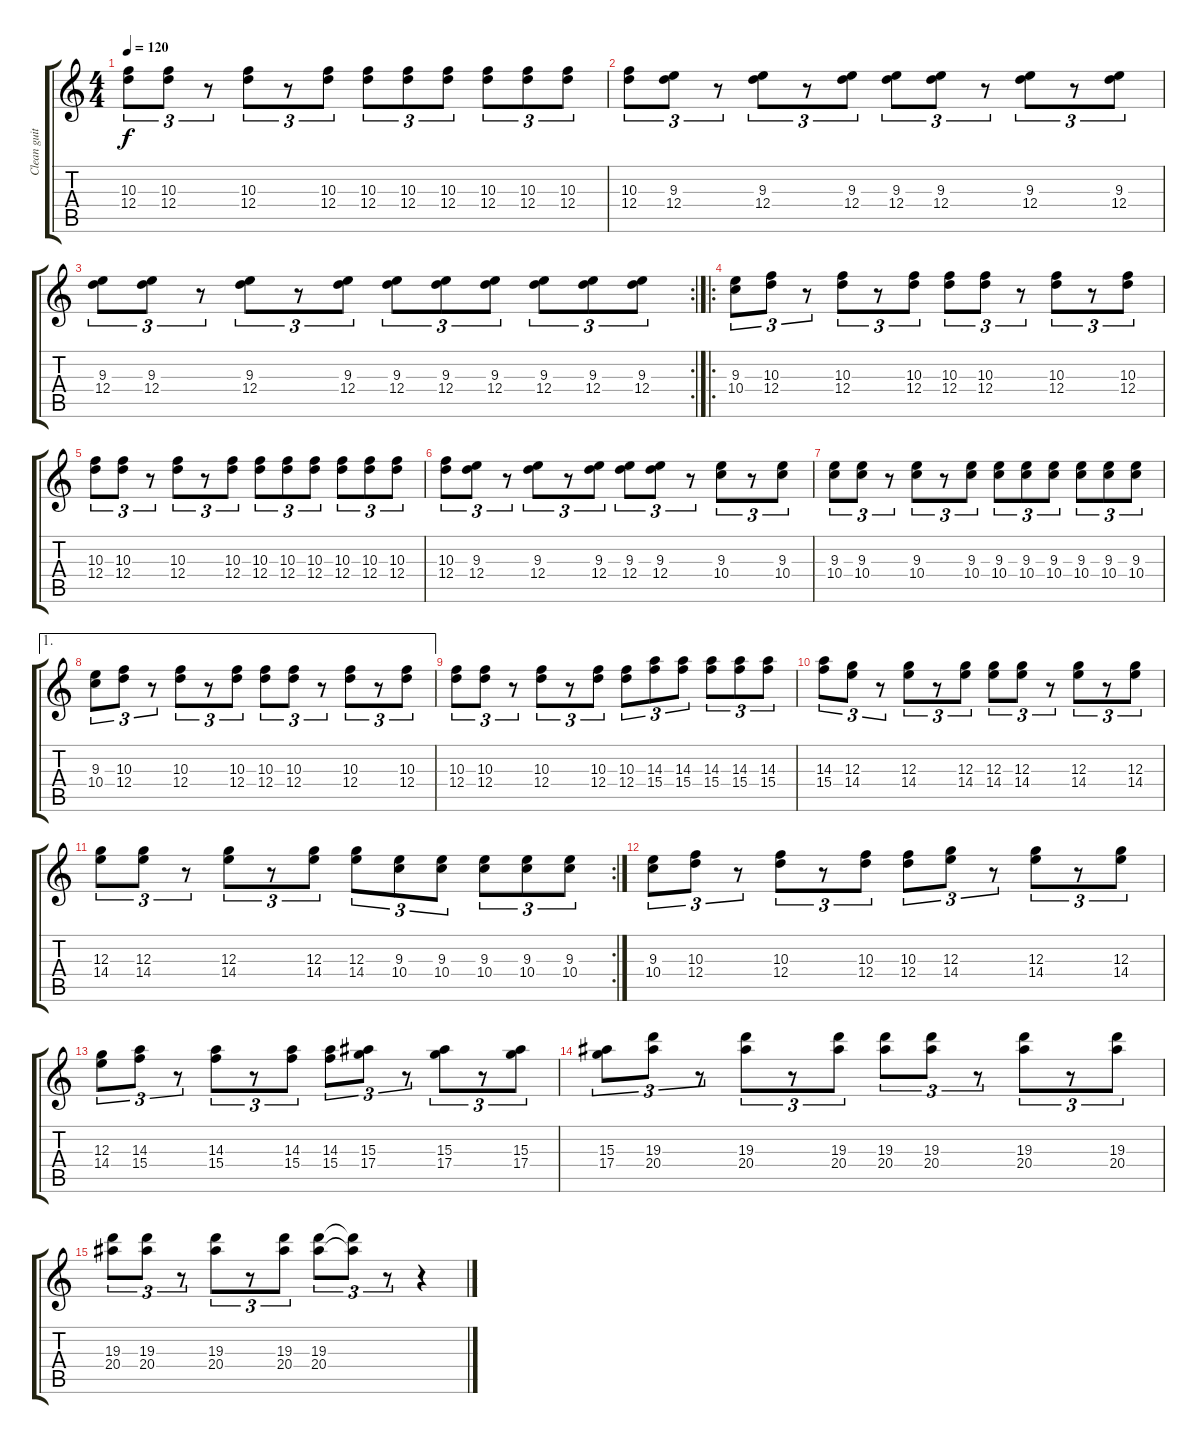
\track ("Clean guitar" "Clean guit") {instrument electricguitarclean}
\staff {score tabs}
\tuning (E4 B3 G3 D3 A2 D2) {hide}
\ts (4 4)
\tempo 120
\clef g2
\ks c
(10.3 12.4).8{tu (3 2) dy f} (10.3 12.4).8{tu (3 2)} r.8{tu (3 2)} (10.3 12.4).8{tu (3 2)} r.8{tu (3 2)} (10.3 12.4).8{tu (3 2)} (10.3 12.4).8{tu (3 2)} (10.3 12.4).8{tu (3 2)} (10.3 12.4).8{tu (3 2)} (10.3 12.4).8{tu (3 2)} (10.3 12.4).8{tu (3 2)} (10.3 12.4).8{tu (3 2)} |
(10.3 12.4).8{tu (3 2)} (9.3 12.4).8{tu (3 2)} r.8{tu (3 2)} (9.3 12.4).8{tu (3 2)} r.8{tu (3 2)} (9.3 12.4).8{tu (3 2)} (9.3 12.4).8{tu (3 2)} (9.3 12.4).8{tu (3 2)} r.8{tu (3 2)} (9.3 12.4).8{tu (3 2)} r.8{tu (3 2)} (9.3 12.4).8{tu (3 2)} |
\rc 2
(9.3 12.4).8{tu (3 2)} (9.3 12.4).8{tu (3 2)} r.8{tu (3 2)} (9.3 12.4).8{tu (3 2)} r.8{tu (3 2)} (9.3 12.4).8{tu (3 2)} (9.3 12.4).8{tu (3 2)} (9.3 12.4).8{tu (3 2)} (9.3 12.4).8{tu (3 2)} (9.3 12.4).8{tu (3 2)} (9.3 12.4).8{tu (3 2)} (9.3 12.4).8{tu (3 2)} |
\ro
(9.3 10.4).8{tu (3 2)} (10.3 12.4).8{tu (3 2)} r.8{tu (3 2)} (10.3 12.4).8{tu (3 2)} r.8{tu (3 2)} (10.3 12.4).8{tu (3 2)} (10.3 12.4).8{tu (3 2)} (10.3 12.4).8{tu (3 2)} r.8{tu (3 2)} (10.3 12.4).8{tu (3 2)} r.8{tu (3 2)} (10.3 12.4).8{tu (3 2)} |
(10.3 12.4).8{tu (3 2)} (10.3 12.4).8{tu (3 2)} r.8{tu (3 2)} (10.3 12.4).8{tu (3 2)} r.8{tu (3 2)} (10.3 12.4).8{tu (3 2)} (10.3 12.4).8{tu (3 2)} (10.3 12.4).8{tu (3 2)} (10.3 12.4).8{tu (3 2)} (10.3 12.4).8{tu (3 2)} (10.3 12.4).8{tu (3 2)} (10.3 12.4).8{tu (3 2)} |
(10.3 12.4).8{tu (3 2)} (9.3 12.4).8{tu (3 2)} r.8{tu (3 2)} (9.3 12.4).8{tu (3 2)} r.8{tu (3 2)} (9.3 12.4).8{tu (3 2)} (9.3 12.4).8{tu (3 2)} (9.3 12.4).8{tu (3 2)} r.8{tu (3 2)} (9.3 10.4).8{tu (3 2)} r.8{tu (3 2)} (9.3 10.4).8{tu (3 2)} |
(9.3 10.4).8{tu (3 2)} (9.3 10.4).8{tu (3 2)} r.8{tu (3 2)} (9.3 10.4).8{tu (3 2)} r.8{tu (3 2)} (9.3 10.4).8{tu (3 2)} (9.3 10.4).8{tu (3 2)} (9.3 10.4).8{tu (3 2)} (9.3 10.4).8{tu (3 2)} (9.3 10.4).8{tu (3 2)} (9.3 10.4).8{tu (3 2)} (9.3 10.4).8{tu (3 2)} |
\ae 1
(9.3 10.4).8{tu (3 2)} (10.3 12.4).8{tu (3 2)} r.8{tu (3 2)} (10.3 12.4).8{tu (3 2)} r.8{tu (3 2)} (10.3 12.4).8{tu (3 2)} (10.3 12.4).8{tu (3 2)} (10.3 12.4).8{tu (3 2)} r.8{tu (3 2)} (10.3 12.4).8{tu (3 2)} r.8{tu (3 2)} (10.3 12.4).8{tu (3 2)} |
(10.3 12.4).8{tu (3 2)} (10.3 12.4).8{tu (3 2)} r.8{tu (3 2)} (10.3 12.4).8{tu (3 2)} r.8{tu (3 2)} (10.3 12.4).8{tu (3 2)} (10.3 12.4).8{tu (3 2)} (14.3 15.4).8{tu (3 2)} (14.3 15.4).8{tu (3 2)} (14.3 15.4).8{tu (3 2)} (14.3 15.4).8{tu (3 2)} (14.3 15.4).8{tu (3 2)} |
(14.3 15.4).8{tu (3 2)} (12.3 14.4).8{tu (3 2)} r.8{tu (3 2)} (12.3 14.4).8{tu (3 2)} r.8{tu (3 2)} (12.3 14.4).8{tu (3 2)} (12.3 14.4).8{tu (3 2)} (12.3 14.4).8{tu (3 2)} r.8{tu (3 2)} (12.3 14.4).8{tu (3 2)} r.8{tu (3 2)} (12.3 14.4).8{tu (3 2)} |
\rc 2
(12.3 14.4).8{tu (3 2)} (12.3 14.4).8{tu (3 2)} r.8{tu (3 2)} (12.3 14.4).8{tu (3 2)} r.8{tu (3 2)} (12.3 14.4).8{tu (3 2)} (12.3 14.4).8{tu (3 2)} (9.3 10.4).8{tu (3 2)} (9.3 10.4).8{tu (3 2)} (9.3 10.4).8{tu (3 2)} (9.3 10.4).8{tu (3 2)} (9.3 10.4).8{tu (3 2)} |
(9.3 10.4).8{tu (3 2)} (10.3 12.4).8{tu (3 2)} r.8{tu (3 2)} (10.3 12.4).8{tu (3 2)} r.8{tu (3 2)} (10.3 12.4).8{tu (3 2)} (10.3 12.4).8{tu (3 2)} (12.3 14.4).8{tu (3 2)} r.8{tu (3 2)} (12.3 14.4).8{tu (3 2)} r.8{tu (3 2)} (12.3 14.4).8{tu (3 2)} |
(12.3 14.4).8{tu (3 2)} (14.3 15.4).8{tu (3 2)} r.8{tu (3 2)} (14.3 15.4).8{tu (3 2)} r.8{tu (3 2)} (14.3 15.4).8{tu (3 2)} (14.3 15.4).8{tu (3 2)} (15.3 17.4).8{tu (3 2)} r.8{tu (3 2)} (15.3 17.4).8{tu (3 2)} r.8{tu (3 2)} (15.3 17.4).8{tu (3 2)} |
(15.3 17.4).8{tu (3 2)} (19.3 20.4).8{tu (3 2)} r.8{tu (3 2)} (19.3 20.4).8{tu (3 2)} r.8{tu (3 2)} (19.3 20.4).8{tu (3 2)} (19.3 20.4).8{tu (3 2)} (19.3 20.4).8{tu (3 2)} r.8{tu (3 2)} (19.3 20.4).8{tu (3 2)} r.8{tu (3 2)} (19.3 20.4).8{tu (3 2)} |
(19.3 20.4).8{tu (3 2)} (19.3 20.4).8{tu (3 2)} r.8{tu (3 2)} (19.3 20.4).8{tu (3 2)} r.8{tu (3 2)} (19.3 20.4).8{tu (3 2)} (19.3 20.4).8{tu (3 2)} (19.3{t} 20.4{t}).8{tu (3 2)} r.8{tu (3 2)} r.4
